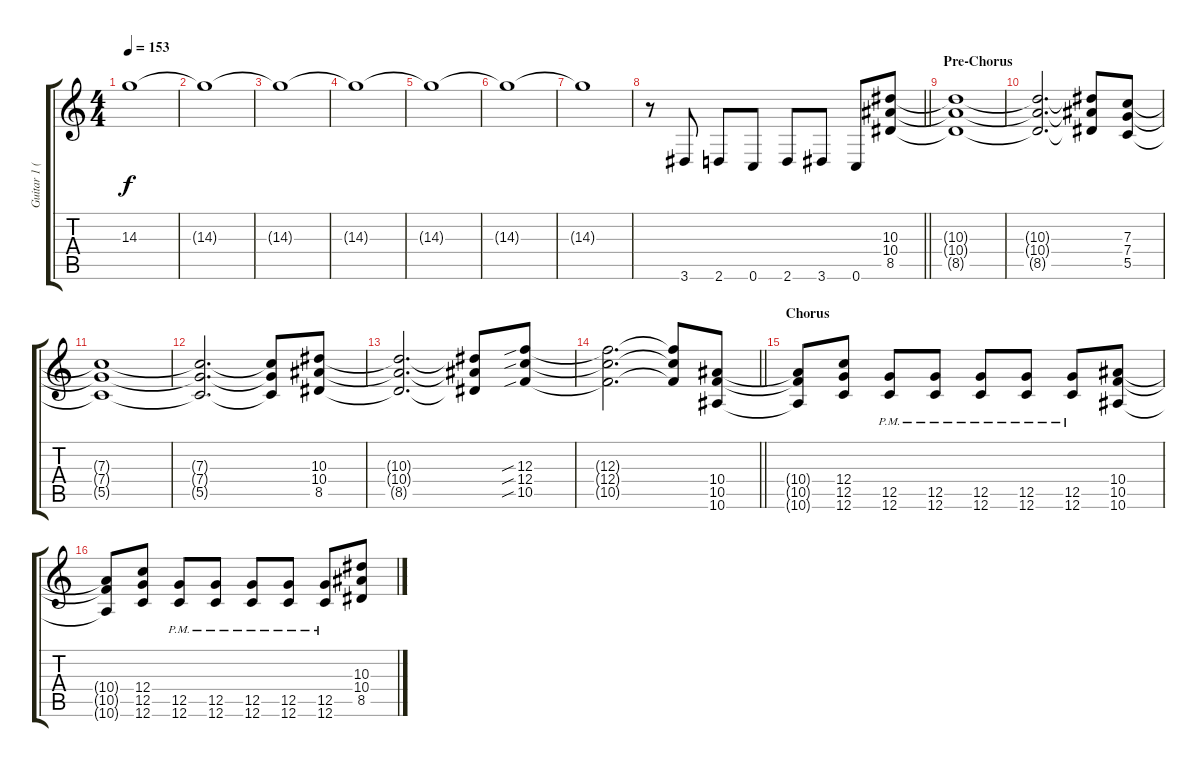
\track ("Guitar 1 (Dan Jacobs)" "Guitar 1 (") {instrument distortionguitar}
\staff {score tabs}
\tuning (D4 A3 F3 C3 G2 C2) {hide}
\ts (4 4)
\tempo 153
\clef g2
\ks c
14.3{t}.1{dy f} |
14.3{t}.1{volume 2} |
14.3{t}.1 |
14.3{t}.1 |
14.3{t}.1 |
14.3{t}.1 |
14.3{t}.1 |
\barLineRight lightlight
r.8{volume 10} 3.6.8 2.6.8 0.6.8 2.6.8 3.6.8 0.6.8 (10.3 10.4 8.5).8 |
\section ("" "Pre-Chorus")
(10.3{t} 10.4{t} 8.5{t}).1 |
(10.3{t} 10.4{t} 8.5{t}).2{d} (10.3{t} 10.4{t} 8.5{t}).8 (7.3 7.4 5.5).8 |
(7.3{t} 7.4{t} 5.5{t}).1 |
(7.3{t} 7.4{t} 5.5{t}).2{d} (7.3{t} 7.4{t} 5.5{t}).8 (10.3 10.4 8.5).8 |
(10.3{t} 10.4{t} 8.5{t}).2{d} (10.3{t} 10.4{t} 8.5{t}).8 (12.3{sib} 12.4{sib} 10.5{sib}).8 |
\barLineRight lightlight
(12.3{t} 12.4{t} 10.5{t}).2{d} (12.3{t} 12.4{t} 10.5{t}).8 (10.4 10.5 10.6).8 |
\section ("" "Chorus")
(10.4{t} 10.5{t} 10.6{t}).8 (12.4 12.5 12.6).8 (12.5{pm} 12.6{pm}).8 (12.5{pm} 12.6{pm}).8 (12.5{pm} 12.6{pm}).8 (12.5{pm} 12.6{pm}).8 (12.5{pm} 12.6{pm}).8 (10.4 10.5 10.6).8 |
(10.4{t} 10.5{t} 10.6{t}).8 (12.4 12.5 12.6).8 (12.5{pm} 12.6{pm}).8 (12.5{pm} 12.6{pm}).8 (12.5{pm} 12.6{pm}).8 (12.5{pm} 12.6{pm}).8 (12.5{pm} 12.6{pm}).8 (10.3 10.4 8.5).8
